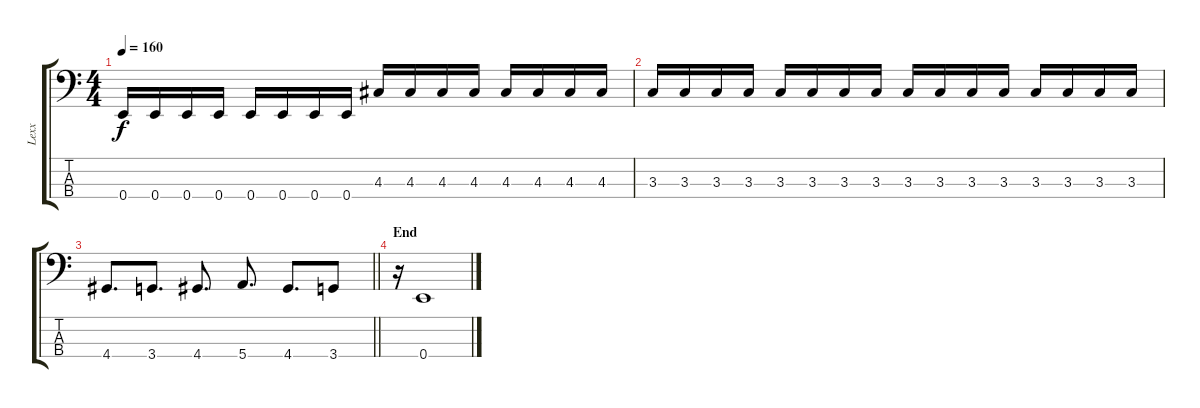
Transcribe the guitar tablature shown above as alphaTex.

\track ("Lexx" "Lexx") {instrument electricbasspick}
\staff {score tabs}
\tuning (G2 D2 A1 E1) {hide}
\ts (4 4)
\tempo 160
\clef f4
\ks c
0.4.16{dy f} 0.4.16 0.4.16 0.4.16 0.4.16 0.4.16 0.4.16 0.4.16 4.3.16 4.3.16 4.3.16 4.3.16 4.3.16 4.3.16 4.3.16 4.3.16 |
3.3.16 3.3.16 3.3.16 3.3.16 3.3.16 3.3.16 3.3.16 3.3.16 3.3.16 3.3.16 3.3.16 3.3.16 3.3.16 3.3.16 3.3.16 3.3.16 |
\barLineRight lightlight
4.4.8{d} 3.4.8{d} 4.4.8{d} 5.4.8{d} 4.4.8{d} 3.4.8 |
\section ("" "End")
r.16 0.4.1
